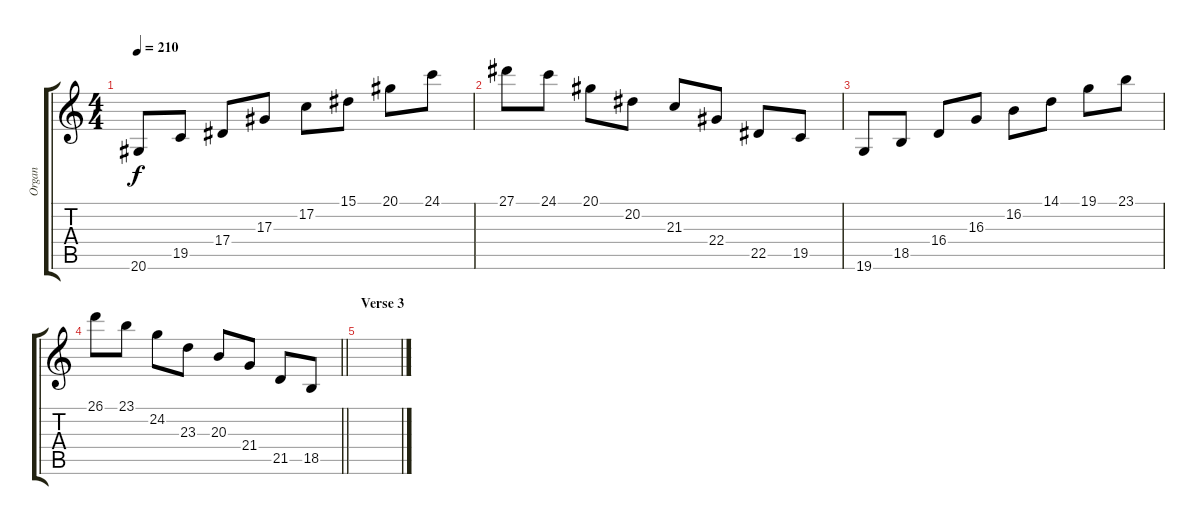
\track ("Organ" "Organ") {instrument rockorgan}
\staff {score tabs}
\tuning (C4 G3 Eb3 Bb2 F2 C2) {hide}
\ts (4 4)
\tempo 210
\clef g2
\ks c
20.6.8{dy f} 19.5.8 17.4.8 17.3.8 17.2.8 15.1.8 20.1.8 24.1.8 |
27.1.8 24.1.8 20.1.8 20.2.8 21.3.8 22.4.8 22.5.8 19.5.8 |
19.6.8 18.5.8 16.4.8 16.3.8 16.2.8 14.1.8 19.1.8 23.1.8 |
\barLineRight lightlight
26.1.8 23.1.8 24.2.8 23.3.8 20.3.8 21.4.8 21.5.8 18.5.8 |
\section ("" "Verse 3")
